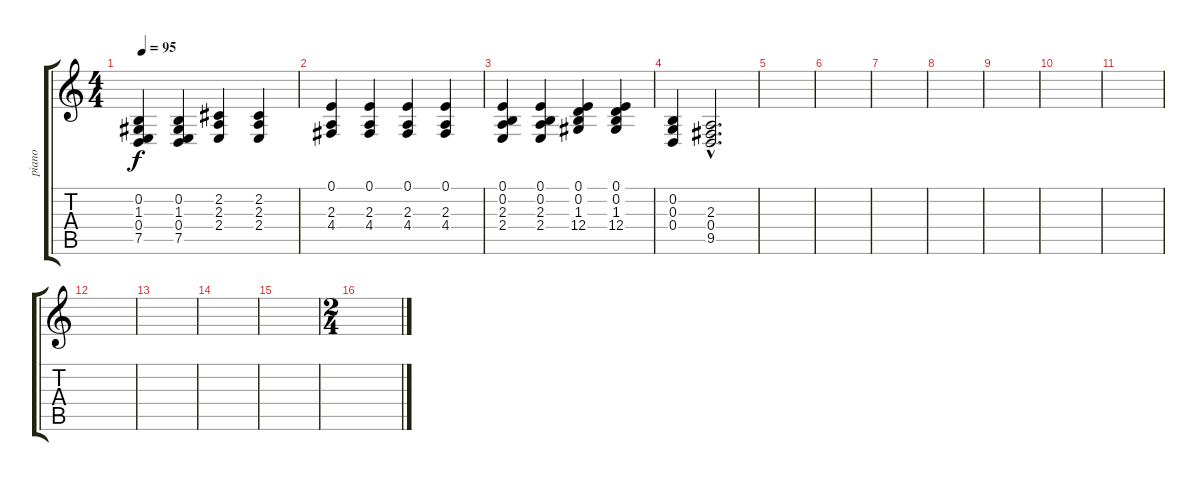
\track ("piano" "piano") {instrument acousticgrandpiano}
\staff {score tabs}
\tuning (E4 B3 G3 D3 A2 E2) {hide}
\ts (4 4)
\tempo 95
\clef g2
\ks c
(0.2 1.3 0.4 7.5).4{dy f} (0.2 1.3 0.4 7.5).4 (2.2 2.3 2.4).4 (2.2 2.3 2.4).4 |
(0.1 2.3 4.4).4 (0.1 2.3 4.4).4 (0.1 2.3 4.4).4 (0.1 2.3 4.4).4 |
(0.1 0.2 2.3 2.4).4 (0.1 0.2 2.3 2.4).4 (0.1 0.2 1.3 12.4).4 (0.1 0.2 1.3 12.4).4 |
(0.2 0.3 0.4).4 (2.3{hac} 0.4{hac} 9.5{hac}).2{d} |
|
|
|
|
|
|
|
|
|
|
|
\ts (2 4)
